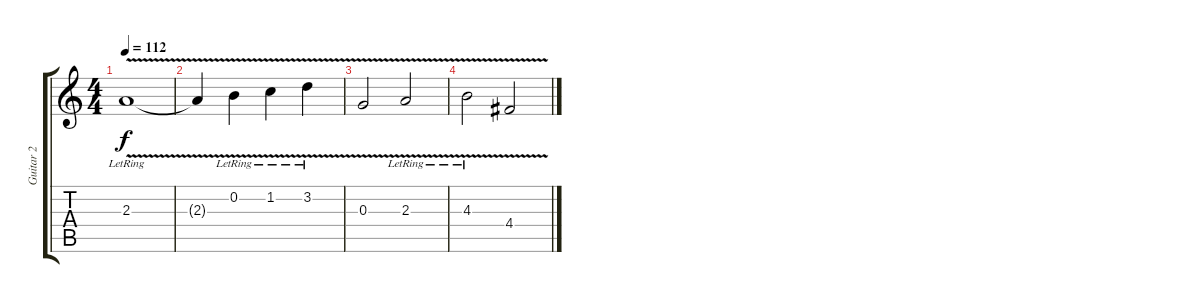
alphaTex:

\track ("Guitar 2" "Guitar 2") {instrument electricguitarjazz}
\staff {score tabs}
\tuning (E4 B3 G3 D3 A2 E2) {hide}
\ts (4 4)
\tempo 112
\clef g2
\ks c
2.3{v lr}.1{dy f} |
2.3{t}.4 0.2{v lr}.4 1.2{v lr}.4 3.2{v lr}.4 |
0.3{v}.2 2.3{v lr}.2 |
4.3{v lr}.2 4.4{v}.2
